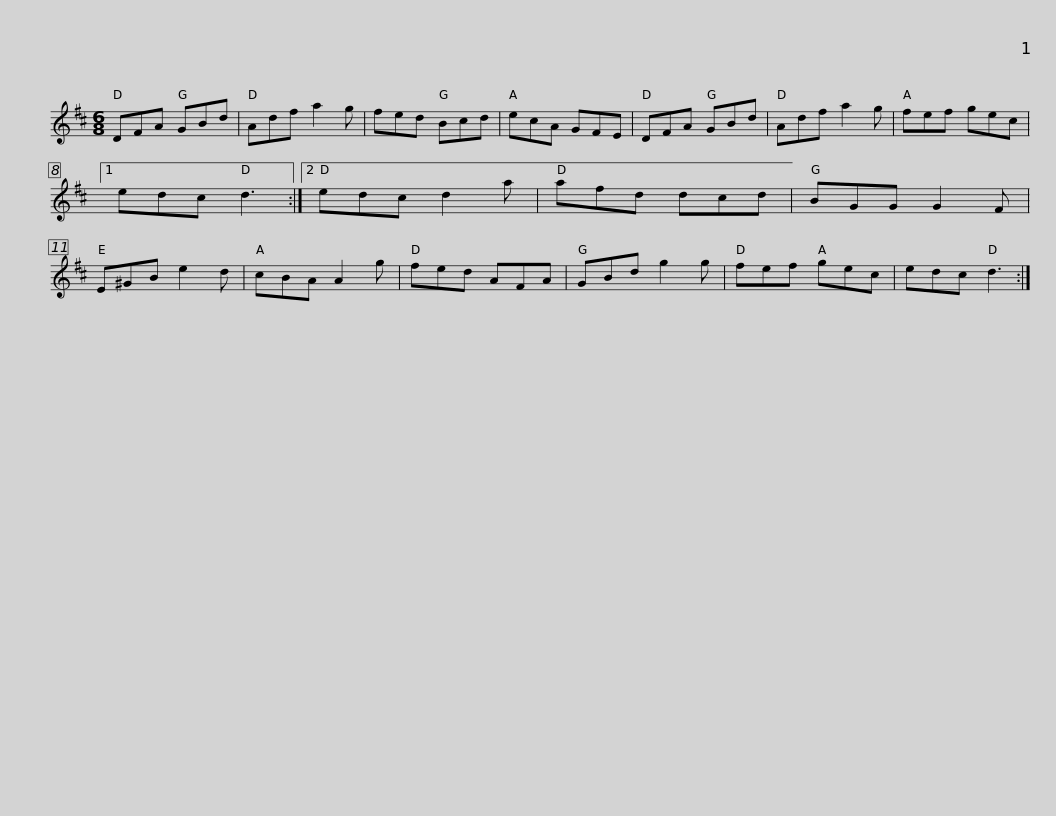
X:1
L:1/8
M:6/8
I:linebreak $
K:D
V:1 treble
V:1
 DFA GBd | Adf a2 g | fed Bcd | ecA GFE | DFA GBd | %5
 Adf a2 g | fef gec |1$ edc d3 :|2 edc d2 a |$ afd dcd | %10
 BGG G2 F | E^GB e2 d | cBA A2 g | fed AFA | GBd g2 g | %15
 fef gec | edc d3 :| %17
